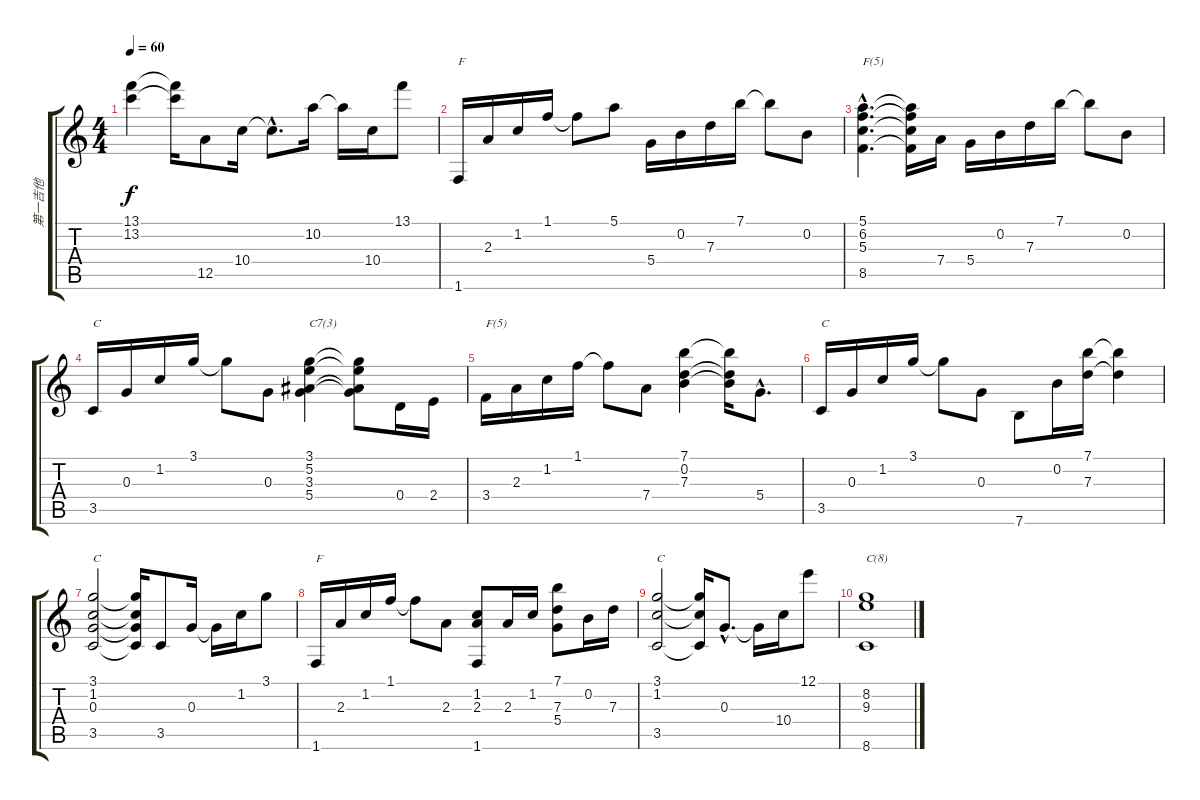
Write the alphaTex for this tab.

\track ("第一吉他" "第一吉他") {instrument acousticguitarsteel}
\staff {score tabs}
\tuning (E4 B3 G3 D3 A2 E2) {hide}
\ts (4 4)
\tempo 60
\clef g2
\ks c
(13.1 13.2).4{dy f} (13.1{t} 13.2{t}).16 12.5.8 10.4.16 10.4{hac t}.8{d} 10.2.16 10.2{t}.16 10.4.16 13.1.8 |
1.6.16{txt "F"} 2.3.16 1.2.16 1.1.16 1.1{t}.8 5.1.8 5.4.16 0.2.16 7.3.16 7.1.16 7.1{t}.8 0.2.8 |
(5.1{hac} 6.2{hac} 5.3{hac} 8.5{hac}).4{d txt "F(5)"} (5.1{t} 6.2{t} 5.3{t} 8.5{t}).16 7.4.16 5.4.16 0.2.16 7.3.16 7.1.16 7.1{t}.8 0.2.8 |
3.5.16{txt "C"} 0.3.16 1.2.16 3.1.16 3.1{t}.8 0.3.8 (3.1 5.2 3.3 5.4).4{txt "C7(3)"} (3.1{t} 5.2{t} 3.3{t} 5.4{t}).8 0.4.16 2.4.16 |
3.4.16{txt "F(5)"} 2.3.16 1.2.16 1.1.16 1.1{t}.8 7.4.8 (7.1 0.2 7.3).4 (7.1{t} 0.2{t} 7.3{t}).16 5.4{hac}.8{d} |
3.5.16{txt "C"} 0.3.16 1.2.16 3.1.16 3.1{t}.8 0.3.8 7.6.8 0.2.16 (7.1 7.3).16 (7.1{t} 7.3{t}).4 |
(3.1 1.2 0.3 3.5).2{txt "C"} (3.1{t} 1.2{t} 0.3{t} 3.5{t}).16 3.5.8 0.3.16 0.3{t}.16 1.2.16 3.1.8 |
1.6.16{txt "F"} 2.3.16 1.2.16 1.1.16 1.1{t}.8 2.3.8 (1.2 2.3 1.6).8 2.3.16 1.2.16 (7.1 7.3 5.4).8 0.2.16 7.3.16 |
(3.1 1.2 3.5).2{txt "C"} (3.1{t} 1.2{t} 3.5{t}).16 0.3{hac}.8{d} 0.3{t}.16 10.4.16 12.1.8 |
(8.2 9.3 8.6).1{txt "C(8)"}
